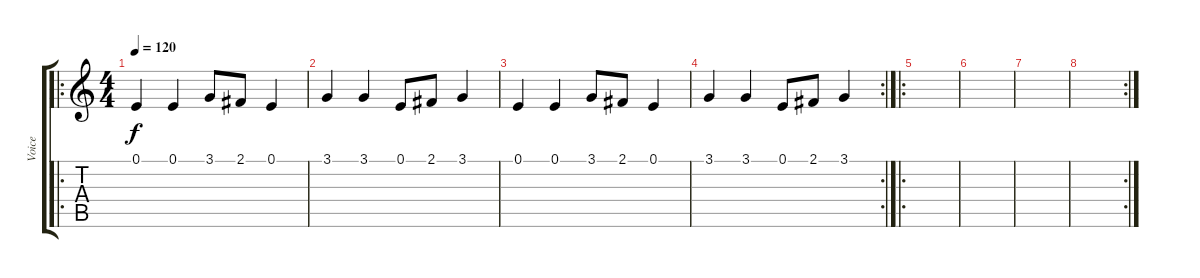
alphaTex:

\track ("Voice" "Voice") {instrument violin}
\staff {score tabs}
\tuning (E4 B3 G3 D3 A2 E2) {hide}
\ro
\ts (4 4)
\tempo 120
\clef g2
\ks c
0.1.4{dy f} 0.1.4 3.1.8 2.1.8 0.1.4 |
3.1.4 3.1.4 0.1.8 2.1.8 3.1.4 |
0.1.4 0.1.4 3.1.8 2.1.8 0.1.4 |
\rc 2
3.1.4 3.1.4 0.1.8 2.1.8 3.1.4 |
\ro
|
|
|
\rc 2
